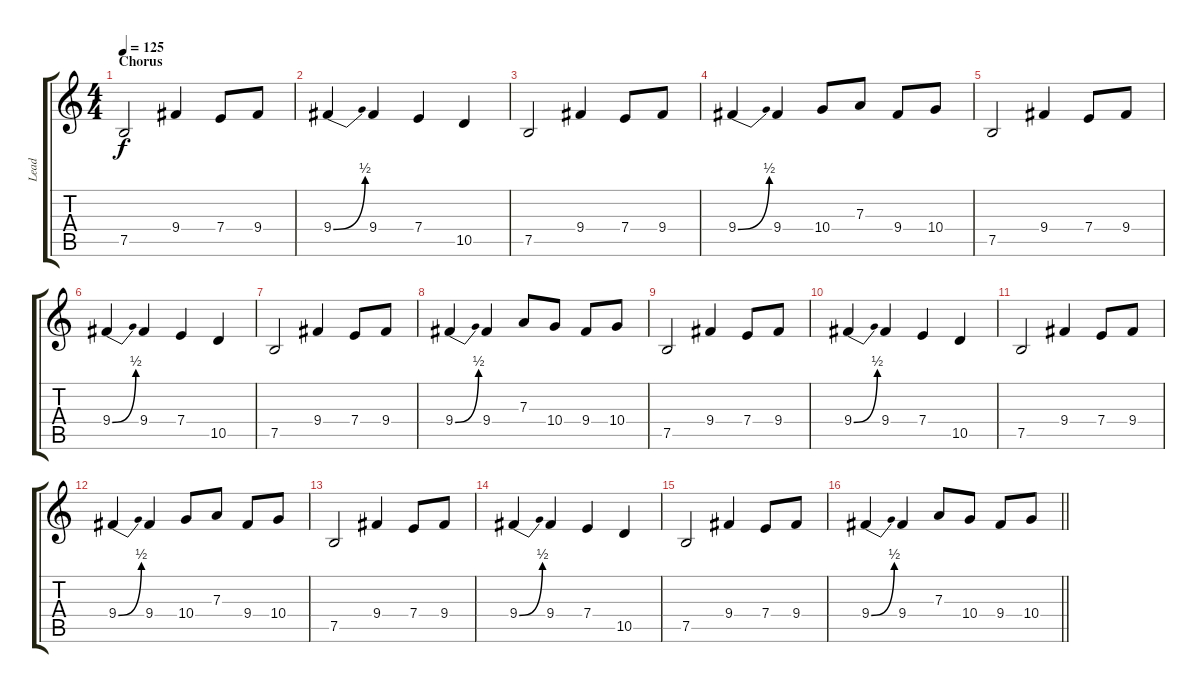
\track ("Lead" "Lead") {instrument distortionguitar}
\staff {score tabs}
\tuning (B3 Gb3 D3 A2 E2 B1) {hide}
\ts (4 4)
\section ("" "Chorus")
\tempo 125
\clef g2
\ks c
7.5.2{dy f} 9.4.4 7.4.8 9.4.8 |
9.4{be (bend 0 0 60 2)}.4 9.4.4 7.4.4 10.5.4 |
7.5.2 9.4.4 7.4.8 9.4.8 |
9.4{be (bend 0 0 60 2)}.4 9.4.4 10.4.8 7.3.8 9.4.8 10.4.8 |
7.5.2 9.4.4 7.4.8 9.4.8 |
9.4{be (bend 0 0 60 2)}.4 9.4.4 7.4.4 10.5.4 |
7.5.2 9.4.4 7.4.8 9.4.8 |
9.4{be (bend 0 0 60 2)}.4 9.4.4 7.3.8 10.4.8 9.4.8 10.4.8 |
7.5.2 9.4.4 7.4.8 9.4.8 |
9.4{be (bend 0 0 60 2)}.4 9.4.4 7.4.4 10.5.4 |
7.5.2 9.4.4 7.4.8 9.4.8 |
9.4{be (bend 0 0 60 2)}.4 9.4.4 10.4.8 7.3.8 9.4.8 10.4.8 |
7.5.2 9.4.4 7.4.8 9.4.8 |
9.4{be (bend 0 0 60 2)}.4 9.4.4 7.4.4 10.5.4 |
7.5.2 9.4.4 7.4.8 9.4.8 |
\barLineRight lightlight
9.4{be (bend 0 0 60 2)}.4 9.4.4 7.3.8 10.4.8 9.4.8 10.4.8
